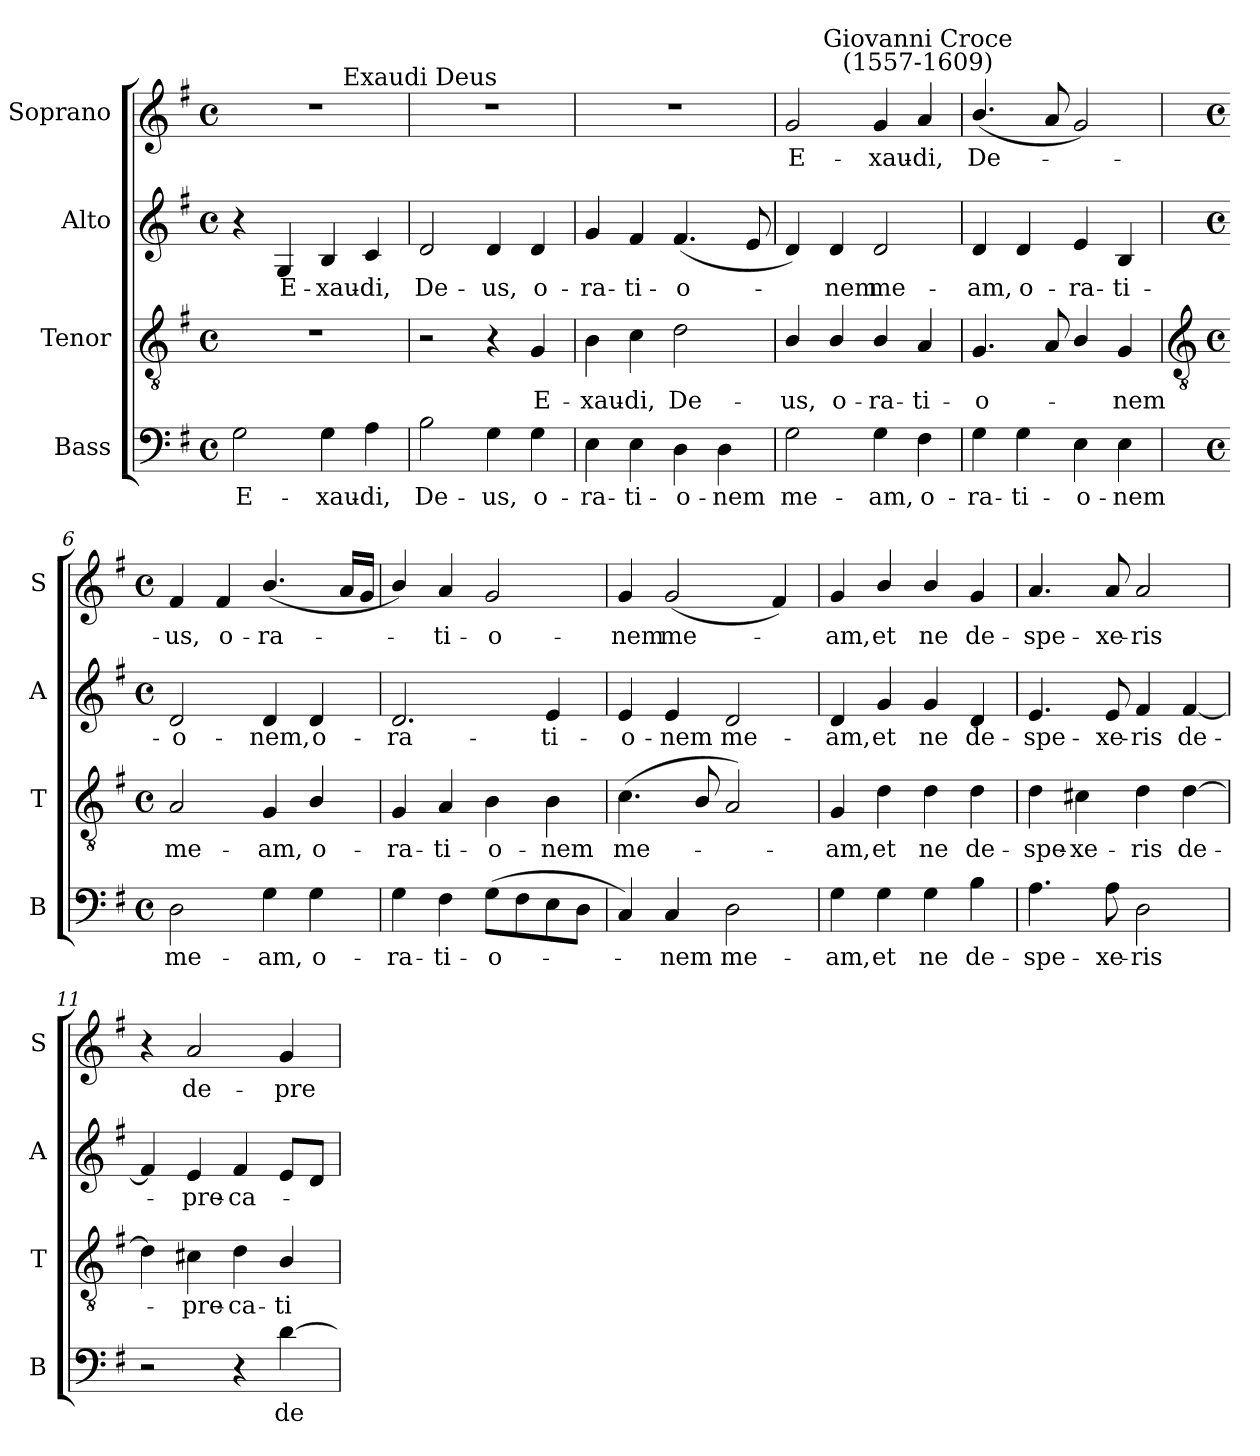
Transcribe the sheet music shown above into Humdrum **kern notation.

**kern	**text	**kern	**text	**kern	**text	**kern	**text
*part4	*part4	*part3	*part3	*part2	*part2	*part1	*part1
*staff4	*staff4	*staff3	*staff3	*staff2	*staff2	*staff1	*staff1
*I"Bass	*	*I"Tenor	*	*I"Alto	*	*I"Soprano	*
*I'B	*	*I'T	*	*I'A	*	*I'S	*
*clefF4	*	*clefGv2	*	*clefG2	*	*clefG2	*
*k[f#]	*	*k[f#]	*	*k[f#]	*	*k[f#]	*
*G:	*	*G:	*	*G:	*	*G:	*
*M4/4	*	*M4/4	*	*M4/4	*	*M4/4	*
*met(c)	*	*met(c)	*	*met(c)	*	*met(c)	*
=1	=1	=1	=1	=1	=1	=1	=1
!	!LO:LY:b	!	!	!	!	!	!
2G	E-	1r	.	4r	.	1r	.
!	!	!	!	!	!LO:LY:b	!	!
.	.	.	.	4G	E-	.	.
!	!LO:LY:b	!	!	!	!LO:LY:b	!	!
4G	-xau-	.	.	4B	-xau-	.	.
!	!LO:LY:b	!	!	!	!LO:LY:b	!	!
4A	-di,	.	.	4c	-di,	.	.
=2	=2	=2	=2	=2	=2	=2	=2
!	!	!	!	!	!	!LO:TX:a:cj:t=Exaudi Deus	!
!	!LO:LY:b	!	!	!	!LO:LY:b	!	!
2B	De-	2r	.	2d	De-	1r	.
!	!LO:LY:b	!	!	!	!LO:LY:b	!	!
4G	-us,	4r	.	4d	-us,	.	.
!	!LO:LY:b	!	!LO:LY:b	!	!LO:LY:b	!	!
4G	o-	4G	E-	4d	o-	.	.
=3	=3	=3	=3	=3	=3	=3	=3
!	!LO:LY:b	!	!LO:LY:b	!	!LO:LY:b	!	!
4E	-ra-	4B	-xau-	4g	-ra-	1r	.
!	!LO:LY:b	!	!LO:LY:b	!	!LO:LY:b	!	!
4E	-ti-	4c	-di,	4f#	-ti-	.	.
!	!LO:LY:b	!	!LO:LY:b	!	!LO:LY:b	!	!
4D	-o-	2d	De-	(<4.f#	-o-	.	.
!	!LO:LY:b	!	!	!	!	!	!
4D	-nem	.	.	.	.	.	.
.	.	.	.	8e	.	.	.
=4	=4	=4	=4	=4	=4	=4	=4
!	!LO:LY:b	!	!LO:LY:b	!	!	!	!LO:LY:b
2G	me-	4B/	-us,	4d)	.	2g	E-
!	!	!	!LO:LY:b	!	!LO:LY:b	!	!
.	.	4B/	o-	4d	nem	.	.
!	!LO:LY:b	!	!LO:LY:b	!	!LO:LY:b	!	!LO:LY:b
4G	-am,	4B/	-ra-	2d	me-	4g	-xau-
!	!	!	!	!	!	!LO:TX:a:cj:t=Giovanni Croce\n(1557-1609)	!
!	!LO:LY:b	!	!LO:LY:b	!	!	!	!LO:LY:b
4F#	o-	4A	-ti-	.	.	4a	-di,
=5	=5	=5	=5	=5	=5	=5	=5
!	!LO:LY:b	!	!LO:LY:b	!	!LO:LY:b	!	!LO:LY:b
4G	-ra-	4.G	-o-	4d	-am,	(<4.b/	De-
!	!LO:LY:b	!	!	!	!LO:LY:b	!	!
4G	-ti-	.	.	4d	o-	.	.
.	.	8A	.	.	.	8a	.
!	!LO:LY:b	!	!	!	!LO:LY:b	!	!
4E	-o-	4B/	.	4e	-ra-	2g)	.
!	!LO:LY:b	!	!LO:LY:b	!	!LO:LY:b	!	!
4E	-nem	4G	nem	4B	-ti-	.	.
!!LO:LB:g=z
=6	=6	=6	=6	=6	=6	=6	=6
*	*	*clefGv2	*	*	*	*	*
*M4/4	*	*M4/4	*	*M4/4	*	*M4/4	*
*met(c)	*	*met(c)	*	*met(c)	*	*met(c)	*
!	!LO:LY:b	!	!LO:LY:b	!	!LO:LY:b	!	!LO:LY:b
2D	me-	2A	me-	2d	-o-	4f#	us,
!	!	!	!	!	!	!	!LO:LY:b
.	.	.	.	.	.	4f#	o-
!	!LO:LY:b	!	!LO:LY:b	!	!LO:LY:b	!	!LO:LY:b
4G	-am,	4G	-am,	4d	-nem,	(<4.b/	-ra-
!	!LO:LY:b	!	!LO:LY:b	!	!LO:LY:b	!	!
4G	o-	4B/	o-	4d	o-	.	.
.	.	.	.	.	.	16aLL	.
.	.	.	.	.	.	16gJJ	.
=7	=7	=7	=7	=7	=7	=7	=7
!	!LO:LY:b	!	!LO:LY:b	!	!LO:LY:b	!	!
4G	-ra-	4G	-ra-	2.d	-ra-	4b/)	.
!	!LO:LY:b	!	!LO:LY:b	!	!	!	!LO:LY:b
4F#	-ti-	4A	-ti-	.	.	4a	ti-
!	!LO:LY:b	!	!LO:LY:b	!	!	!	!LO:LY:b
(>8GL	-o-	4B	-o-	.	.	2g	-o-
8F#	.	.	.	.	.	.	.
!	!	!	!LO:LY:b	!	!LO:LY:b	!	!
8E	.	4B	-nem	4e	-ti-	.	.
8DJ	.	.	.	.	.	.	.
=8	=8	=8	=8	=8	=8	=8	=8
!	!	!	!LO:LY:b	!	!LO:LY:b	!	!LO:LY:b
4C)	.	(<4.c	me-	4e	-o-	4g	-nem
!	!LO:LY:b	!	!	!	!LO:LY:b	!	!LO:LY:b
4C	nem	.	.	4e	-nem	(<2g	me-
.	.	8B/	.	.	.	.	.
!	!LO:LY:b	!	!	!	!LO:LY:b	!	!
2D	me-	2A)	.	2d	me-	.	.
.	.	.	.	.	.	4f#)	.
=9	=9	=9	=9	=9	=9	=9	=9
!	!LO:LY:b	!	!LO:LY:b	!	!LO:LY:b	!	!LO:LY:b
4G	-am,	4G	am,	4d	-am,	4g	am,
!	!LO:LY:b	!	!LO:LY:b	!	!LO:LY:b	!	!LO:LY:b
4G	et	4d	et	4g	et	4b/	et
!	!LO:LY:b	!	!LO:LY:b	!	!LO:LY:b	!	!LO:LY:b
4G	ne	4d	ne	4g	ne	4b/	ne
!	!LO:LY:b	!	!LO:LY:b	!	!LO:LY:b	!	!LO:LY:b
4B	de-	4d	de-	4d	de-	4g	de-
=10	=10	=10	=10	=10	=10	=10	=10
!	!LO:LY:b	!	!LO:LY:b	!	!LO:LY:b	!	!LO:LY:b
4.A	-spe-	4d	-spe-	4.e	-spe-	4.a	-spe-
!	!	!	!LO:LY:b	!	!	!	!
.	.	4c#X	-xe-	.	.	.	.
!	!LO:LY:b	!	!	!	!LO:LY:b	!	!LO:LY:b
8A	-xe-	.	.	8e	-xe-	8a	-xe-
!	!LO:LY:b	!	!LO:LY:b	!	!LO:LY:b	!	!LO:LY:b
2D	-ris	4d	-ris	4f#	-ris	2a	-ris
!	!	!	!LO:LY:b	!	!LO:LY:b	!	!
.	.	[4d	de-	[4f#	de-	.	.
=11	=11	=11	=11	=11	=11	=11	=11
2r	.	4d]	.	4f#]	.	4r	.
!	!	!	!LO:LY:b	!	!LO:LY:b	!	!LO:LY:b
.	.	4c#X	pre-	4e	pre-	2a	de-
!	!	!	!LO:LY:b	!	!LO:LY:b	!	!
4r	.	4d	-ca-	4f#	-ca-	.	.
!	!LO:LY:b	!	!LO:LY:b	!	!	!	!LO:LY:b
[4d	de-	4B/	-ti-	8eL	.	4g	-pre-
.	.	.	.	8dJ	.	.	.
=	=	=	=	=	=	=	=
*-	*-	*-	*-	*-	*-	*-	*-
